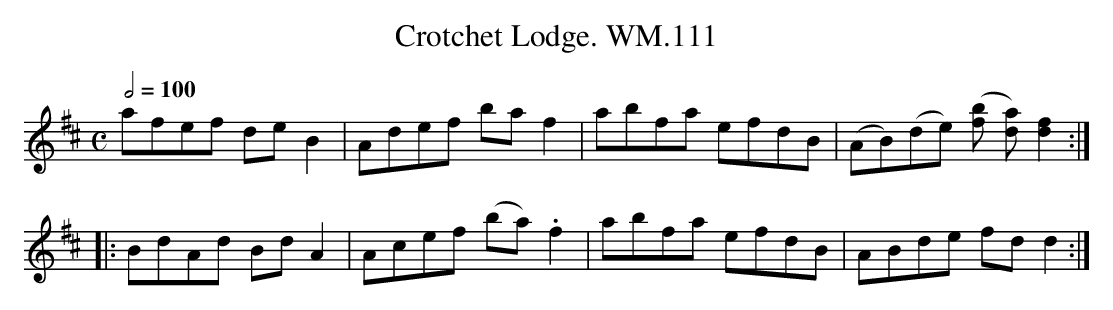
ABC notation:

X:1
T:Crotchet Lodge. WM.111
M:C
L:1/8
Q:1/2=100
K:D
afef deB2|Adef baf2|abfa efdB|(AB)(de) ([fb] [da])[d2f2]:|
|:BdAd BdA2|Acef (ba).f2|abfa efdB|ABde fdd2:|
